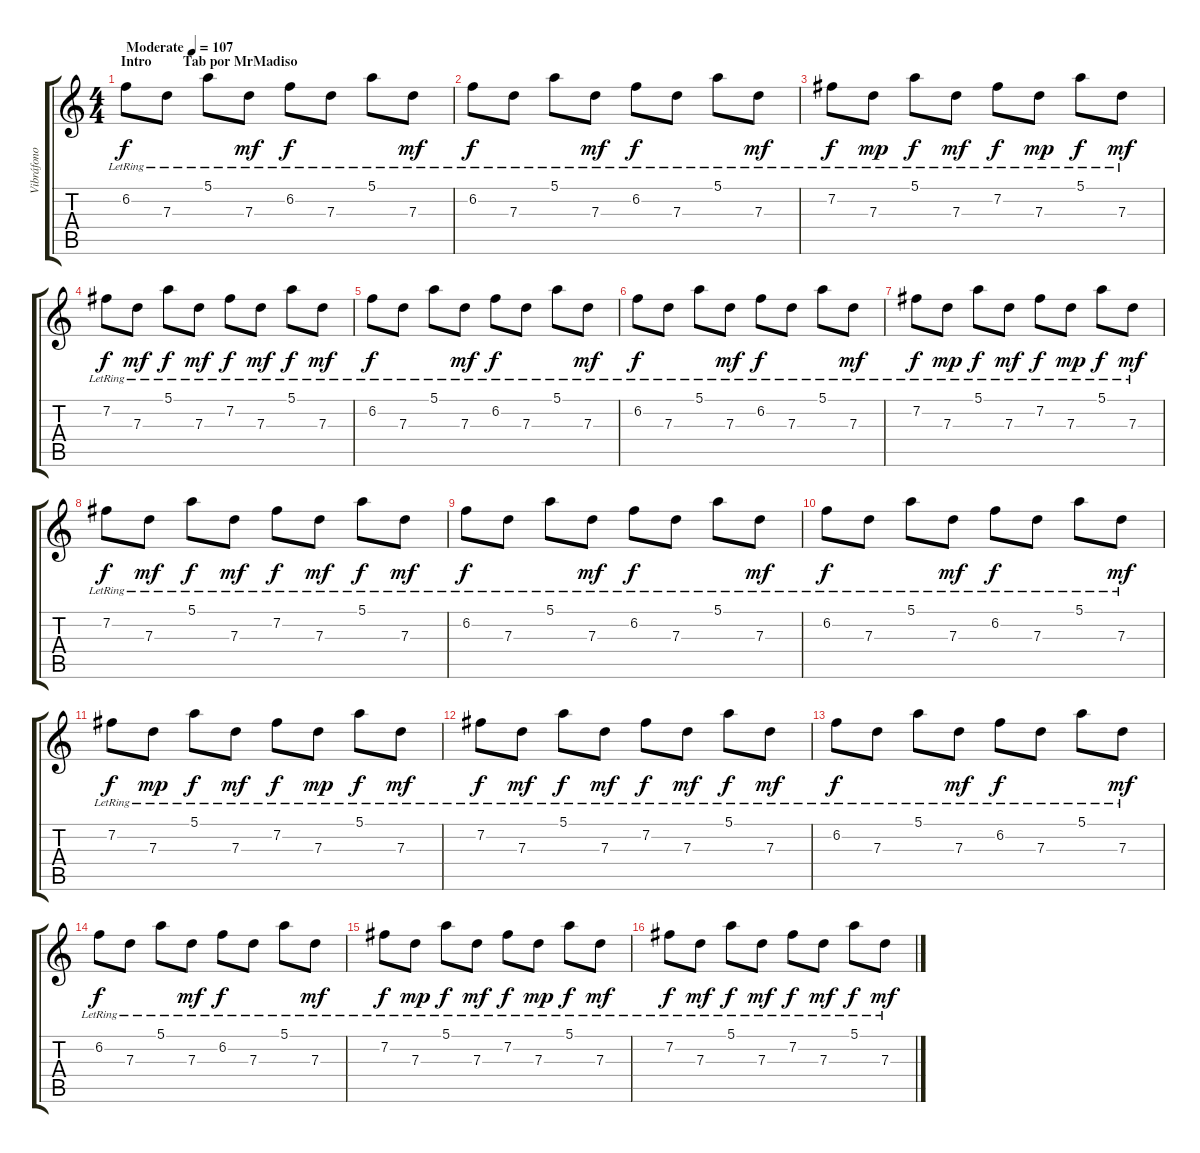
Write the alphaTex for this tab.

\track ("Vibráfono" "Vibráfono") {instrument vibraphone}
\staff {score tabs}
\tuning (E5 B4 G4 D4 A3 E3) {hide}
\ts (4 4)
\section ("" "Intro         Tab por MrMadiso")
\tempo (107 "Moderate")
\clef g2
\ks c
6.2{lr}.8{dy f instrument vibraphone} 7.3{lr}.8 5.1{lr}.8 7.3{lr}.8{dy mf} 6.2{lr}.8{dy f} 7.3{lr}.8 5.1{lr}.8 7.3{lr}.8{dy mf} |
6.2{lr}.8{dy f} 7.3{lr}.8 5.1{lr}.8 7.3{lr}.8{dy mf} 6.2{lr}.8{dy f} 7.3{lr}.8 5.1{lr}.8 7.3{lr}.8{dy mf} |
7.2{lr}.8{dy f} 7.3{lr}.8{dy mp} 5.1{lr}.8{dy f} 7.3{lr}.8{dy mf} 7.2{lr}.8{dy f} 7.3{lr}.8{dy mp} 5.1{lr}.8{dy f} 7.3{lr}.8{dy mf} |
7.2{lr}.8{dy f} 7.3{lr}.8{dy mf} 5.1{lr}.8{dy f} 7.3{lr}.8{dy mf} 7.2{lr}.8{dy f} 7.3{lr}.8{dy mf} 5.1{lr}.8{dy f} 7.3{lr}.8{dy mf} |
6.2{lr}.8{dy f} 7.3{lr}.8 5.1{lr}.8 7.3{lr}.8{dy mf} 6.2{lr}.8{dy f} 7.3{lr}.8 5.1{lr}.8 7.3{lr}.8{dy mf} |
6.2{lr}.8{dy f} 7.3{lr}.8 5.1{lr}.8 7.3{lr}.8{dy mf} 6.2{lr}.8{dy f} 7.3{lr}.8 5.1{lr}.8 7.3{lr}.8{dy mf} |
7.2{lr}.8{dy f} 7.3{lr}.8{dy mp} 5.1{lr}.8{dy f} 7.3{lr}.8{dy mf} 7.2{lr}.8{dy f} 7.3{lr}.8{dy mp} 5.1{lr}.8{dy f} 7.3{lr}.8{dy mf} |
7.2{lr}.8{dy f} 7.3{lr}.8{dy mf} 5.1{lr}.8{dy f} 7.3{lr}.8{dy mf} 7.2{lr}.8{dy f} 7.3{lr}.8{dy mf} 5.1{lr}.8{dy f} 7.3{lr}.8{dy mf} |
6.2{lr}.8{dy f} 7.3{lr}.8 5.1{lr}.8 7.3{lr}.8{dy mf} 6.2{lr}.8{dy f} 7.3{lr}.8 5.1{lr}.8 7.3{lr}.8{dy mf} |
6.2{lr}.8{dy f} 7.3{lr}.8 5.1{lr}.8 7.3{lr}.8{dy mf} 6.2{lr}.8{dy f} 7.3{lr}.8 5.1{lr}.8 7.3{lr}.8{dy mf} |
7.2{lr}.8{dy f} 7.3{lr}.8{dy mp} 5.1{lr}.8{dy f} 7.3{lr}.8{dy mf} 7.2{lr}.8{dy f} 7.3{lr}.8{dy mp} 5.1{lr}.8{dy f} 7.3{lr}.8{dy mf} |
7.2{lr}.8{dy f} 7.3{lr}.8{dy mf} 5.1{lr}.8{dy f} 7.3{lr}.8{dy mf} 7.2{lr}.8{dy f} 7.3{lr}.8{dy mf} 5.1{lr}.8{dy f} 7.3{lr}.8{dy mf} |
6.2{lr}.8{dy f} 7.3{lr}.8 5.1{lr}.8 7.3{lr}.8{dy mf} 6.2{lr}.8{dy f} 7.3{lr}.8 5.1{lr}.8 7.3{lr}.8{dy mf} |
6.2{lr}.8{dy f} 7.3{lr}.8 5.1{lr}.8 7.3{lr}.8{dy mf} 6.2{lr}.8{dy f} 7.3{lr}.8 5.1{lr}.8 7.3{lr}.8{dy mf} |
7.2{lr}.8{dy f} 7.3{lr}.8{dy mp} 5.1{lr}.8{dy f} 7.3{lr}.8{dy mf} 7.2{lr}.8{dy f} 7.3{lr}.8{dy mp} 5.1{lr}.8{dy f} 7.3{lr}.8{dy mf} |
7.2{lr}.8{dy f} 7.3{lr}.8{dy mf} 5.1{lr}.8{dy f} 7.3{lr}.8{dy mf} 7.2{lr}.8{dy f} 7.3{lr}.8{dy mf} 5.1{lr}.8{dy f} 7.3{lr}.8{dy mf}
